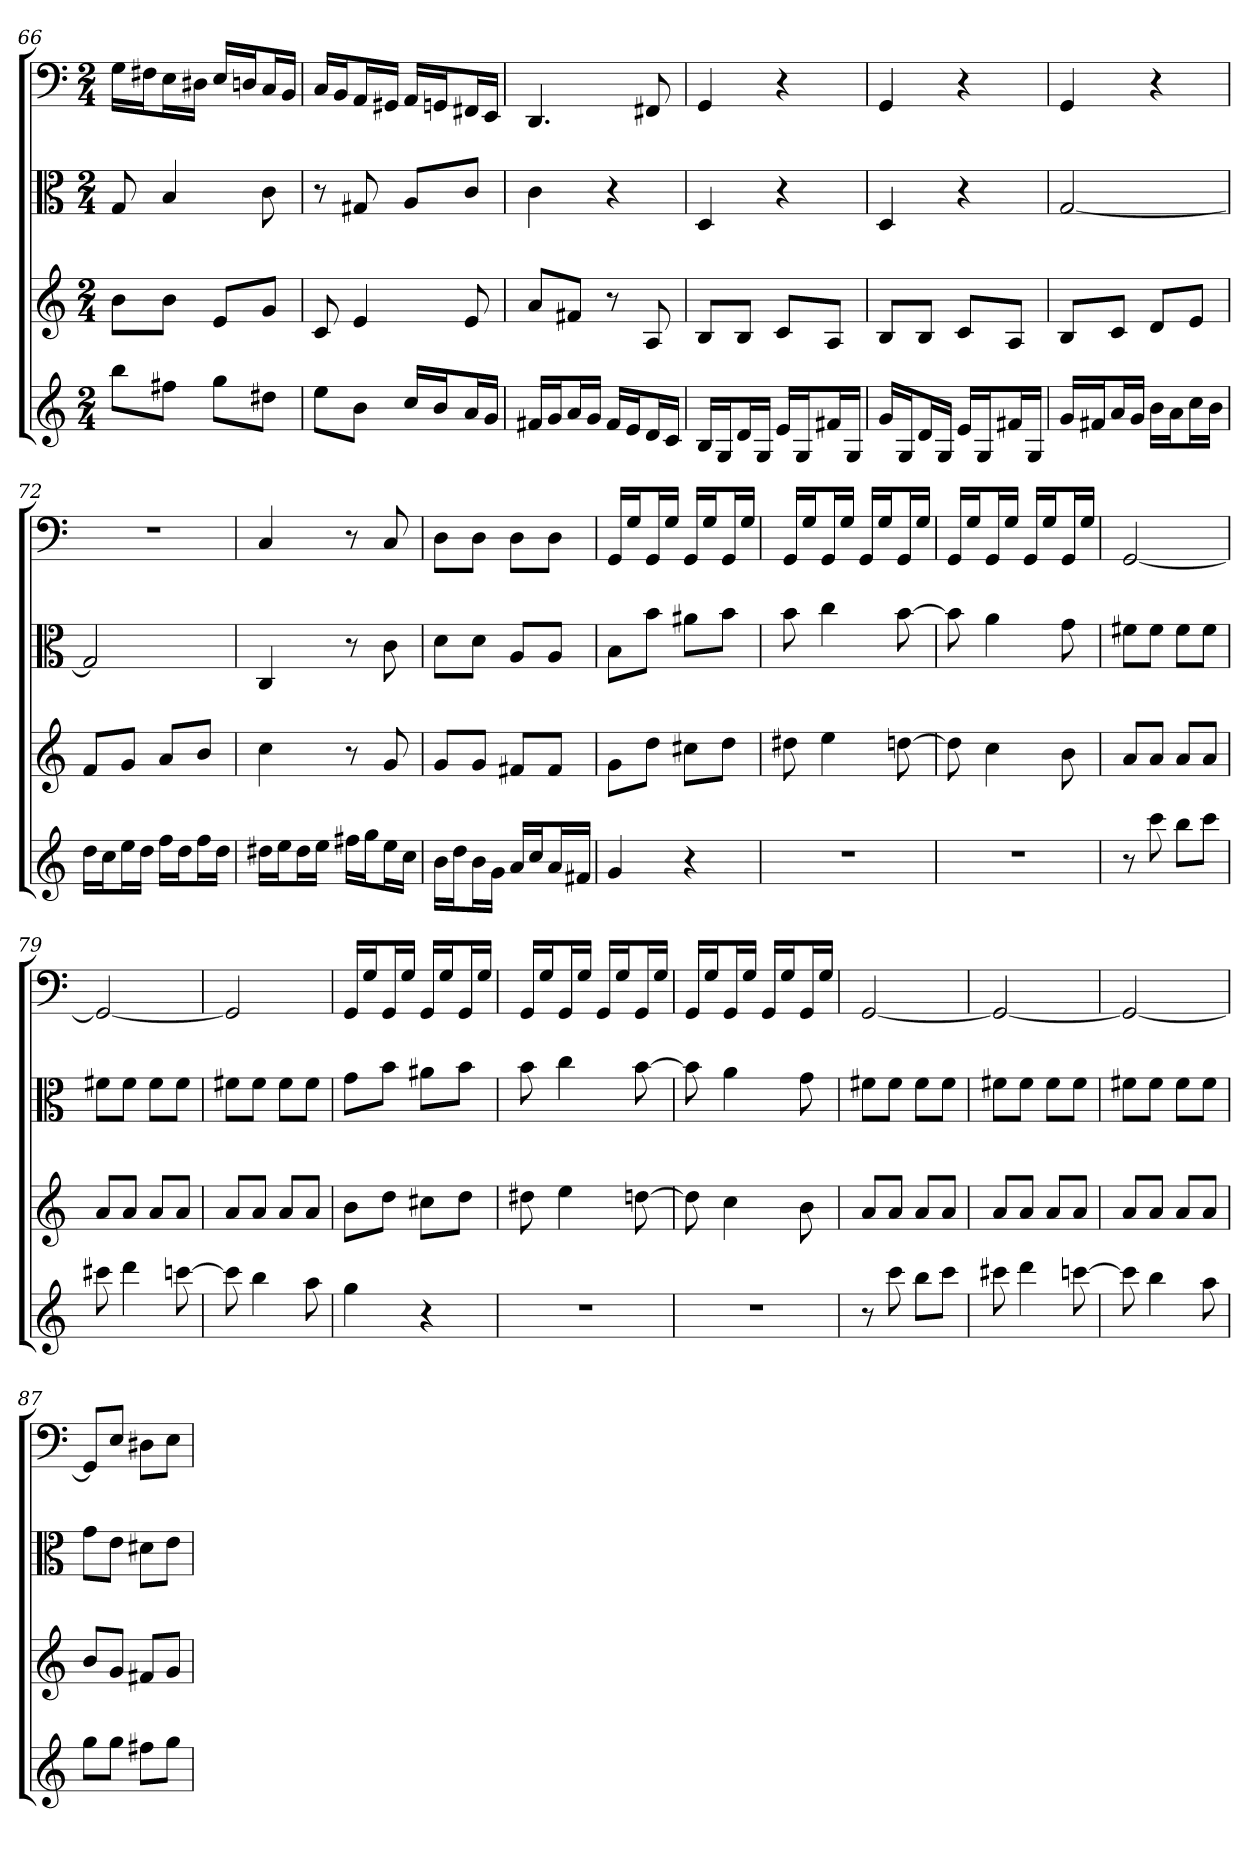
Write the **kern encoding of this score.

**kern	**kern	**kern	**kern
*part4	*part3	*part2	*part1
*staff4	*staff3	*staff2	*staff1
*	*	*clefC3	*clefF4
*k[]	*k[]	*k[]	*k[]
*C:	*C:	*C:	*C:
*M2/4	*M2/4	*M2/4	*M2/4
=66	=66	=66	=66
8bbL	8bL	8G	16G\LL
.	.	.	16F#X\J
8ff#XJ	8bJ	4B	16E\L
.	.	.	16D#X\JJ
8ggL	8eL	.	16E/LL
.	.	.	16Dn/J
8dd#XJ	8gJ	8c	16C/L
.	.	.	16BB/JJ
=67	=67	=67	=67
8eeL	8c	8r	16C/LL
.	.	.	16BB/J
8bJ	4e	8G#X	16AA/L
.	.	.	16GG#X/JJ
16ccLL	.	8A/L	16AA/LL
16bJ	.	.	16GGn/J
16aL	8e	8c/J	16FF#X/L
16gJJ	.	.	16EE/JJ
=68	=68	=68	=68
16f#XLL	8aL	4c	4.DD
16gJ	.	.	.
16aL	8f#XJ	.	.
16gJJ	.	.	.
16f#LL	8r	4r	.
16eJ	.	.	.
16dL	8A	.	8FF#X
16cJJ	.	.	.
=69	=69	=69	=69
16BLL	8BL	4D	4GG
16GJ	.	.	.
16dL	8BJ	.	.
16GJJ	.	.	.
16eLL	8cL	4r	4r
16GJ	.	.	.
16f#XL	8AJ	.	.
16GJJ	.	.	.
=70	=70	=70	=70
16gLL	8BL	4D	4GG
16GJ	.	.	.
16dL	8BJ	.	.
16GJJ	.	.	.
16eLL	8cL	4r	4r
16GJ	.	.	.
16f#XL	8AJ	.	.
16GJJ	.	.	.
=71	=71	=71	=71
16gLL	8BL	[2G	4GG
16f#XJ	.	.	.
16aL	8cJ	.	.
16gJJ	.	.	.
16bLL	8dL	.	4r
16aJ	.	.	.
16ccL	8eJ	.	.
16bJJ	.	.	.
=72	=72	=72	=72
16ddLL	8fL	2G]	2r
16ccJ	.	.	.
16eeL	8gJ	.	.
16ddJJ	.	.	.
16ffLL	8aL	.	.
16ddJ	.	.	.
16ffL	8bJ	.	.
16ddJJ	.	.	.
=73	=73	=73	=73
16dd#XLL	4cc	4C	4C
16eeJ	.	.	.
16dd#L	.	.	.
16eeJJ	.	.	.
16ff#XLL	8r	8r	8r
16ggJ	.	.	.
16eeL	8g	8c	8C
16ccJJ	.	.	.
=74	=74	=74	=74
16bLL	8gL	8d\L	8D\L
16ddJ	.	.	.
16bL	8gJ	8d\J	8D\J
16gJJ	.	.	.
16aLL	8f#XL	8A/L	8D\L
16ccJ	.	.	.
16aL	8f#J	8A/J	8D\J
16f#XJJ	.	.	.
=75	=75	=75	=75
4g	8gL	8B\L	16GG/LL
.	.	.	16G/J
.	8ddJ	8b\J	16GG/L
.	.	.	16G/JJ
4r	8cc#XL	8a#X\L	16GG/LL
.	.	.	16G/J
.	8ddJ	8b\J	16GG/L
.	.	.	16G/JJ
=76	=76	=76	=76
2r	8dd#X	8b	16GG/LL
.	.	.	16G/J
.	4ee	4cc	16GG/L
.	.	.	16G/JJ
.	.	.	16GG/LL
.	.	.	16G/J
.	[8ddn	[8b	16GG/L
.	.	.	16G/JJ
=77	=77	=77	=77
2r	8dd]	8b]	16GG/LL
.	.	.	16G/J
.	4cc	4a	16GG/L
.	.	.	16G/JJ
.	.	.	16GG/LL
.	.	.	16G/J
.	8b	8g	16GG/L
.	.	.	16G/JJ
=78	=78	=78	=78
8r	8aL	8f#X\L	[2GG
8ccc	8aJ	8f#\J	.
8bbL	8aL	8f#\L	.
8cccJ	8aJ	8f#\J	.
=79	=79	=79	=79
8ccc#X	8aL	8f#X\L	2GG_
4ddd	8aJ	8f#\J	.
.	8aL	8f#\L	.
[8cccn	8aJ	8f#\J	.
=80	=80	=80	=80
8ccc]	8aL	8f#X\L	2GG]
4bb	8aJ	8f#\J	.
.	8aL	8f#\L	.
8aa	8aJ	8f#\J	.
=81	=81	=81	=81
4gg	8bL	8g\L	16GG/LL
.	.	.	16G/J
.	8ddJ	8b\J	16GG/L
.	.	.	16G/JJ
4r	8cc#XL	8a#X\L	16GG/LL
.	.	.	16G/J
.	8ddJ	8b\J	16GG/L
.	.	.	16G/JJ
=82	=82	=82	=82
2r	8dd#X	8b	16GG/LL
.	.	.	16G/J
.	4ee	4cc	16GG/L
.	.	.	16G/JJ
.	.	.	16GG/LL
.	.	.	16G/J
.	[8ddn	[8b	16GG/L
.	.	.	16G/JJ
=83	=83	=83	=83
2r	8dd]	8b]	16GG/LL
.	.	.	16G/J
.	4cc	4a	16GG/L
.	.	.	16G/JJ
.	.	.	16GG/LL
.	.	.	16G/J
.	8b	8g	16GG/L
.	.	.	16G/JJ
=84	=84	=84	=84
8r	8aL	8f#X\L	[2GG
8ccc	8aJ	8f#\J	.
8bbL	8aL	8f#\L	.
8cccJ	8aJ	8f#\J	.
=85	=85	=85	=85
8ccc#X	8aL	8f#X\L	2GG_
4ddd	8aJ	8f#\J	.
.	8aL	8f#\L	.
[8cccn	8aJ	8f#\J	.
=86	=86	=86	=86
8ccc]	8aL	8f#X\L	2GG_
4bb	8aJ	8f#\J	.
.	8aL	8f#\L	.
8aa	8aJ	8f#\J	.
=87	=87	=87	=87
8ggL	8bL	8g\L	8GG/L]
8ggJ	8gJ	8e\J	8E/J
8ff#XL	8f#XL	8d#X\L	8D#X\L
8ggJ	8gJ	8e\J	8E\J
=	=	=	=
*-	*-	*-	*-
